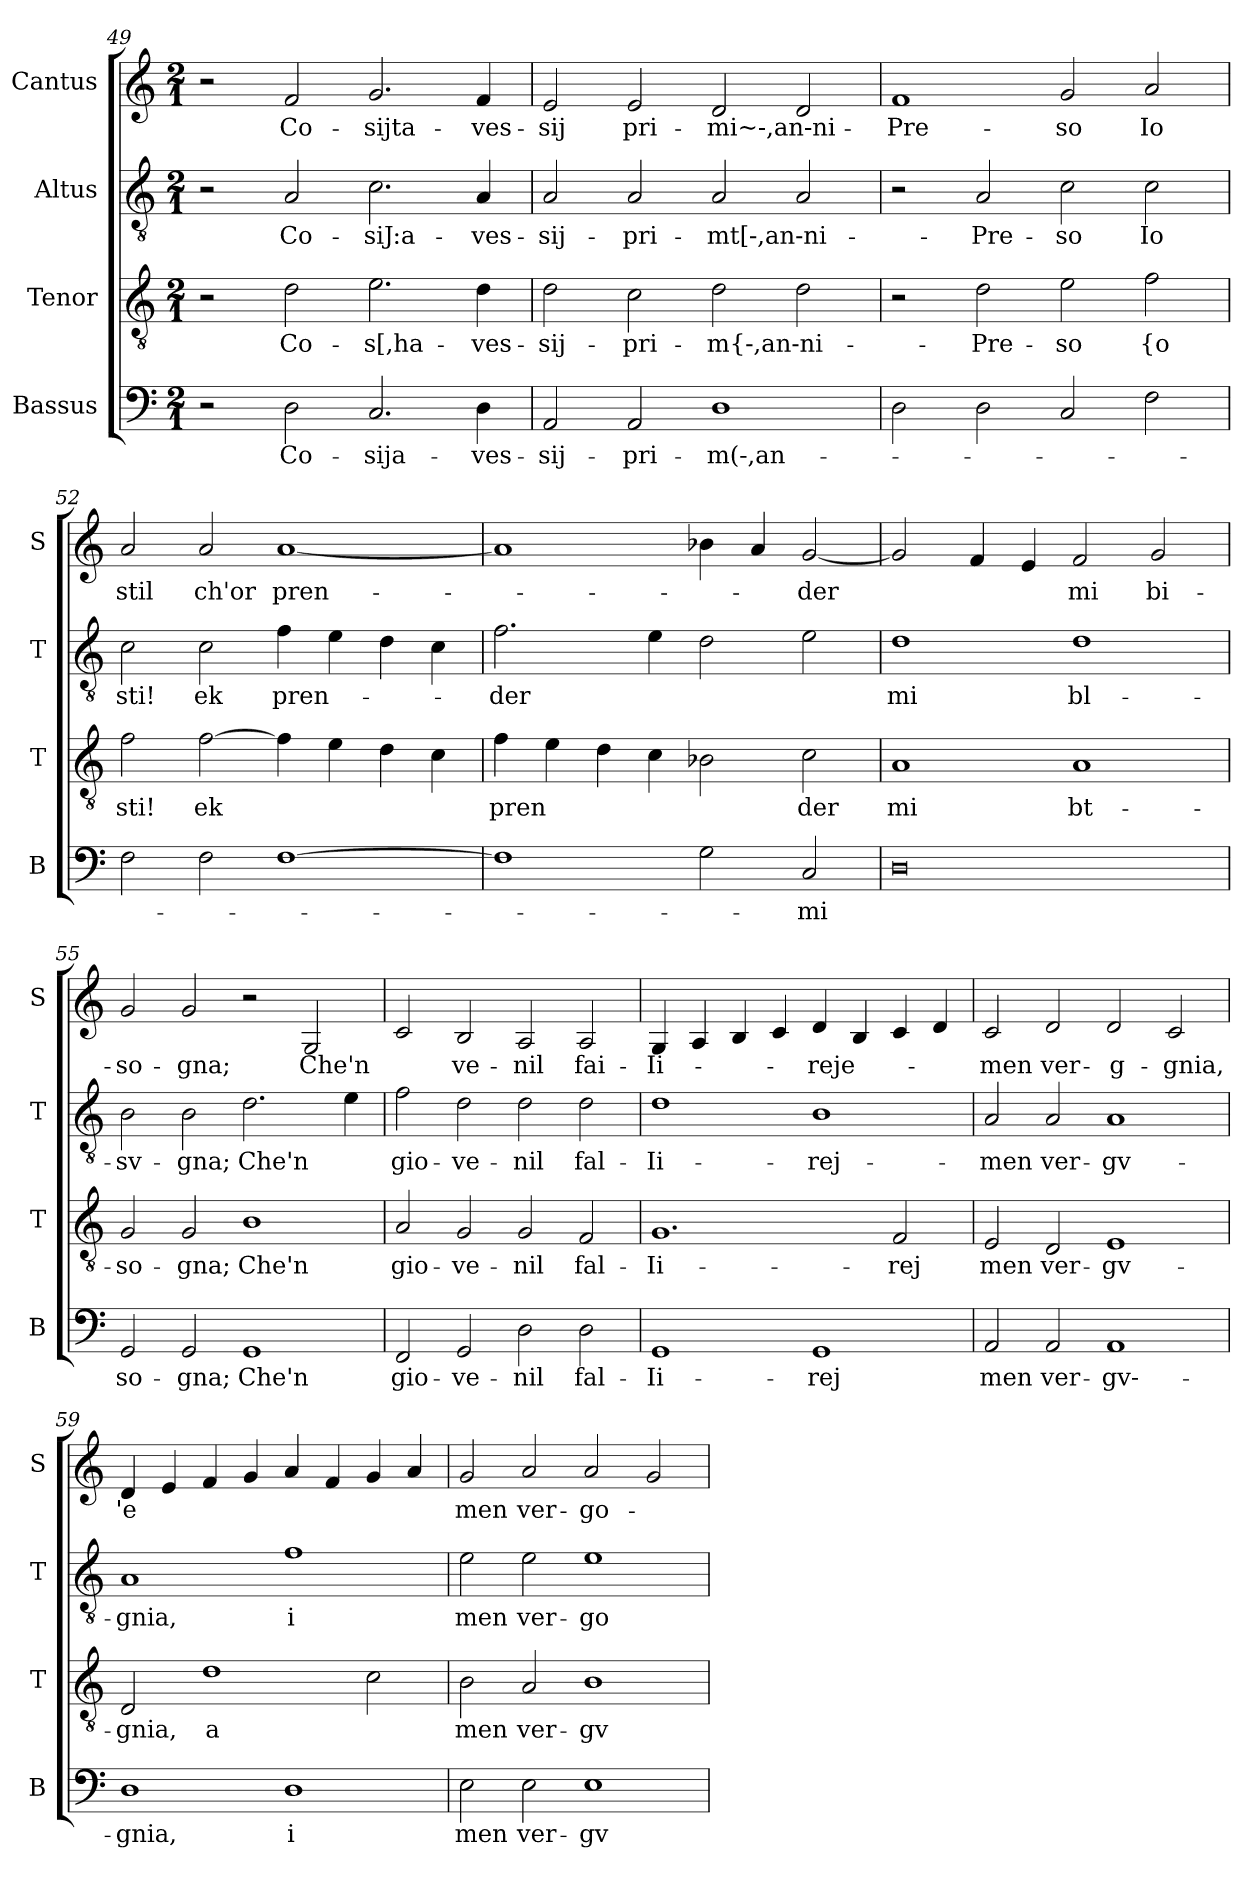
**kern	**text	**kern	**text	**kern	**text	**kern	**text
*part4	*part4	*part3	*part3	*part2	*part2	*part1	*part1
*staff4	*staff4	*staff3	*staff3	*staff2	*staff2	*staff1	*staff1
*I"Bassus	*	*I"Tenor	*	*I"Altus	*	*I"Cantus	*
*I'B	*	*I'T	*	*I'T	*	*I'S	*
*clefF4	*	*clefGv2	*	*clefGv2	*	*clefG2	*
*	*	*ITrd7c12	*	*ITrd7c12	*	*	*
*k[]	*	*k[]	*	*k[]	*	*k[]	*
*M2/1	*	*M2/1	*	*M2/1	*	*M2/1	*
=49	=49	=49	=49	=49	=49	=49	=49
2r	.	2r	.	2r	.	2r	.
!	!LO:LY:b	!	!LO:LY:b	!	!LO:LY:b	!	!LO:LY:b
2D\	Co-	2D\	Co-	2AA/	Co-	2f/	Co-
!	!LO:LY:b	!	!LO:LY:b	!	!LO:LY:b	!	!LO:LY:b
2.C/	sija-	2.E\	s[,ha-	2.C\	siJ:a-	2.g/	sijta-
!	!LO:LY:b	!	!LO:LY:b	!	!LO:LY:b	!	!LO:LY:b
4D\	ves-	4D\	ves-	4AA/	ves-	4f/	ves-
=50	=50	=50	=50	=50	=50	=50	=50
!	!LO:LY:b	!	!LO:LY:b	!	!LO:LY:b	!	!LO:LY:b
2AA/	sij-	2D\	sij-	2AA/	sij-	2e/	sij
!	!LO:LY:b	!	!LO:LY:b	!	!LO:LY:b	!	!LO:LY:b
2AA/	pri-	2C\	pri-	2AA/	pri-	2e/	pri-
!	!LO:LY:b	!	!LO:LY:b	!	!LO:LY:b	!	!LO:LY:b
1D	m(-,an-	2D\	m{-,an-ni-	2AA/	mt[-,an-ni-	2d/	mi~-,an-ni-
.	.	2D\	.	2AA/	.	2d/	.
!!LO:LB:g=z
=51	=51	=51	=51	=51	=51	=51	=51
!	!	!	!	!	!	!	!LO:LY:b
2D\	.	2r	.	2r	.	1f	Pre-
!	!	!	!LO:LY:b	!	!LO:LY:b	!	!
2D\	.	2D\	Pre-	2AA/	Pre-	.	.
!	!	!	!LO:LY:b	!	!LO:LY:b	!	!LO:LY:b
2C/	.	2E\	so	2C\	so	2g/	so
!	!	!	!LO:LY:b	!	!LO:LY:b	!	!LO:LY:b
2F\	.	2F\	{o	2C\	Io	2a/	Io
=52	=52	=52	=52	=52	=52	=52	=52
!	!	!	!LO:LY:b	!	!LO:LY:b	!	!LO:LY:b
2F\	.	2F\	sti!	2C\	sti!	2a/	stil
!	!	!	!LO:LY:b	!	!LO:LY:b	!	!LO:LY:b
2F\	.	[2F\	ek	2C\	ek	2a/	ch'or
!	!	!	!	!	!LO:LY:b	!	!LO:LY:b
[1F	.	4F\]	.	4F\	pren-	[1a	pren-
.	.	4E\	.	4E\	.	.	.
.	.	4D\	.	4D\	.	.	.
.	.	4C\	.	4C\	.	.	.
=53	=53	=53	=53	=53	=53	=53	=53
!	!	!	!LO:LY:b	!	!LO:LY:b	!	!
1F]	.	4F\	pren	2.F\	der	1a]	.
.	.	4E\	.	.	.	.	.
.	.	4D\	.	.	.	.	.
.	.	4C\	.	4E\	.	.	.
2G\	.	2BB-X\	.	2D\	.	4b-X\	.
.	.	.	.	.	.	4a/	.
!	!LO:LY:b	!	!LO:LY:b	!	!	!	!LO:LY:b
2C/	mi	2C\	der	2E\	.	[2g/	der
=54	=54	=54	=54	=54	=54	=54	=54
!	!	!	!LO:LY:b	!	!LO:LY:b	!	!
0D	.	1AA	mi	1D	mi	2g/]	.
.	.	.	.	.	.	4f/	.
.	.	.	.	.	.	4e/	.
!	!	!	!LO:LY:b	!	!LO:LY:b	!	!LO:LY:b
.	.	1AA	bt-	1D	bl-	2f/	mi
!	!	!	!	!	!	!	!LO:LY:b
.	.	.	.	.	.	2g/	bi-
!!LO:PB:g=z
=55	=55	=55	=55	=55	=55	=55	=55
!	!LO:LY:b	!	!LO:LY:b	!	!LO:LY:b	!	!LO:LY:b
2GG/	so-	2GG/	so-	2BB\	sv-	2g/	so-
!	!LO:LY:b	!	!LO:LY:b	!	!LO:LY:b	!	!LO:LY:b
2GG/	gna;	2GG/	gna;	2BB\	gna;	2g/	gna;
!	!LO:LY:b	!	!LO:LY:b	!	!LO:LY:b	!	!
1GG	Che'n	1BB	Che'n	2.D\	Che'n	2r	.
!	!	!	!	!	!	!	!LO:LY:b
.	.	.	.	.	.	2G/	Che'n
.	.	.	.	4E\	.	.	.
=56	=56	=56	=56	=56	=56	=56	=56
!	!LO:LY:b	!	!LO:LY:b	!	!LO:LY:b	!	!
2FF/	gio-	2AA/	gio-	2F\	gio-	2c/	.
!	!LO:LY:b	!	!LO:LY:b	!	!LO:LY:b	!	!LO:LY:b
2GG/	ve-	2GG/	ve-	2D\	ve-	2B/	ve--
!	!LO:LY:b	!	!LO:LY:b	!	!LO:LY:b	!	!LO:LY:b
2D\	nil	2GG/	nil	2D\	nil	2A/	nil
!	!LO:LY:b	!	!LO:LY:b	!	!LO:LY:b	!	!LO:LY:b
2D\	fal-	2FF/	fal-	2D\	fal-	2A/	fai--
=57	=57	=57	=57	=57	=57	=57	=57
!	!LO:LY:b	!	!LO:LY:b	!	!LO:LY:b	!	!LO:LY:b
1GG	Ii-	1.GG	Ii-	1D	Ii-	4G/	Ii-
.	.	.	.	.	.	4A/	.
.	.	.	.	.	.	4B/	.
.	.	.	.	.	.	4c/	.
!	!LO:LY:b	!	!	!	!LO:LY:b	!	!LO:LY:b
1GG	rej	.	.	1BB	rej-	4d/	reje-
.	.	.	.	.	.	4B/	.
!	!	!	!LO:LY:b	!	!	!	!
.	.	2FF/	rej	.	.	4c/	.
.	.	.	.	.	.	4d/	.
=58	=58	=58	=58	=58	=58	=58	=58
!	!LO:LY:b	!	!LO:LY:b	!	!LO:LY:b	!	!LO:LY:b
2AA/	men	2EE/	men	2AA/	men	2c/	men
!	!LO:LY:b	!	!LO:LY:b	!	!LO:LY:b	!	!LO:LY:b
2AA/	ver--	2DD/	ver-	2AA/	ver--	2d/	ver--
!	!LO:LY:b	!	!LO:LY:b	!	!LO:LY:b	!	!LO:LY:b
1AA	gv---	1EE	gv-	1AA	gv-	2d/	g-
!	!	!	!	!	!	!	!LO:LY:b
.	.	.	.	.	.	2c/	gnia,
!!LO:LB:g=z
=59	=59	=59	=59	=59	=59	=59	=59
!	!LO:LY:b	!	!LO:LY:b	!	!LO:LY:b	!	!LO:LY:b
1D	gnia,	2DD/	gnia,	1AA	gnia,	4d/	'e
.	.	.	.	.	.	4e/	.
!	!	!	!LO:LY:b	!	!	!	!
.	.	1D	a	.	.	4f/	.
.	.	.	.	.	.	4g/	.
!	!LO:LY:b	!	!	!	!LO:LY:b	!	!
1D	i	.	.	1F	i	4a/	.
.	.	.	.	.	.	4f/	.
.	.	2C\	.	.	.	4g/	.
.	.	.	.	.	.	4a/	.
=60	=60	=60	=60	=60	=60	=60	=60
!	!LO:LY:b	!	!LO:LY:b	!	!LO:LY:b	!	!LO:LY:b
2E\	men	2BB\	men	2E\	men	2g/	men
!	!LO:LY:b	!	!LO:LY:b	!	!LO:LY:b	!	!LO:LY:b
2E\	ver-	2AA/	ver--	2E\	ver--	2a/	ver--
!	!LO:LY:b	!	!LO:LY:b	!	!LO:LY:b	!	!LO:LY:b
1E	gv--	1BB	gv-	1E	go--	2a/	go--
.	.	.	.	.	.	2g/	.
=	=	=	=	=	=	=	=
*-	*-	*-	*-	*-	*-	*-	*-
